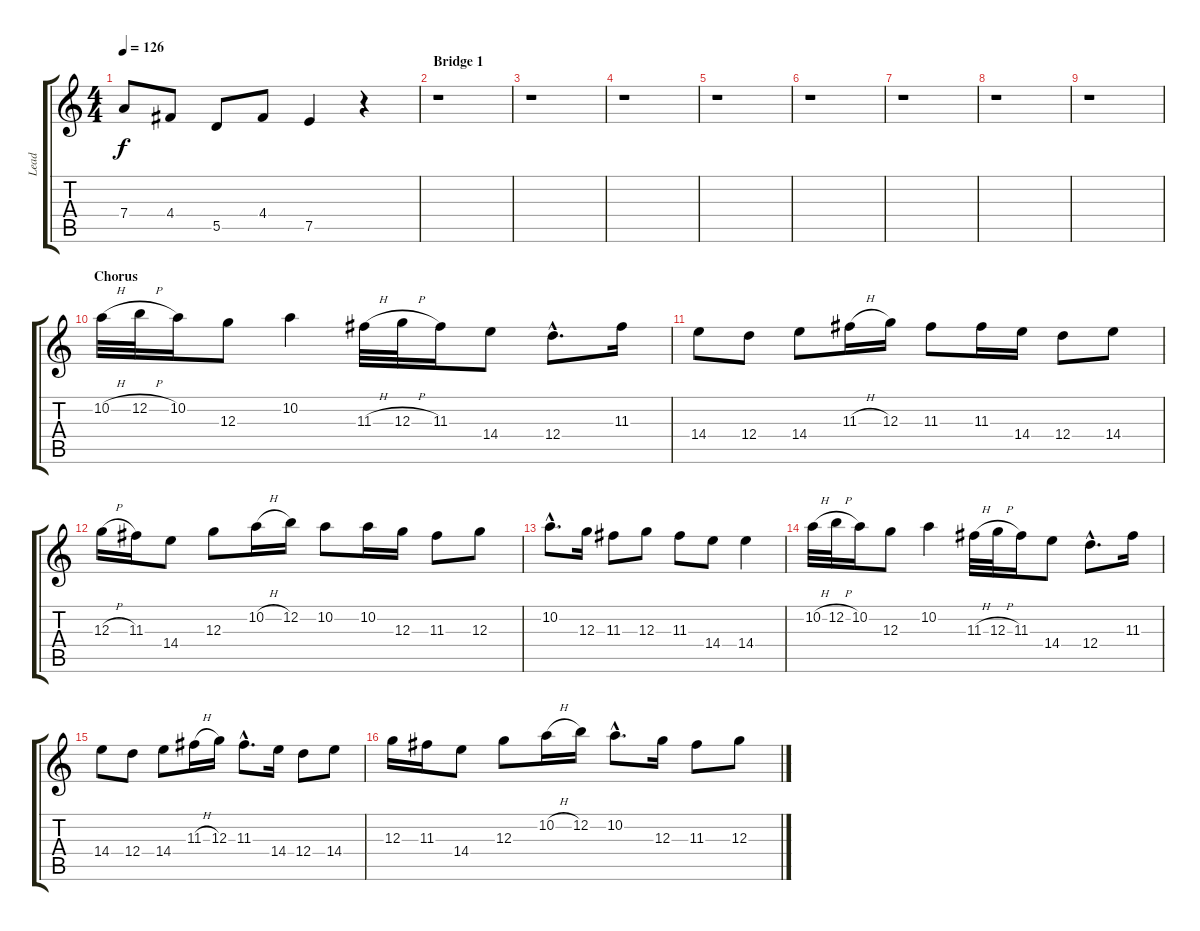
\track ("Lead" "Lead") {instrument distortionguitar}
\staff {score tabs}
\tuning (E4 B3 G3 D3 A2 E2) {hide}
\ts (4 4)
\tempo 126
\clef g2
\ks c
7.4.8{dy f} 4.4.8 5.5.8 4.4.8 7.5.4 r.4 |
\section ("" "Bridge 1")
r.1 |
r.1 |
r.1 |
r.1 |
r.1 |
r.1 |
r.1 |
r.1 |
\section ("" "Chorus")
10.2{h}.32 12.2{h}.32 10.2.16 12.3.8 10.2.4 11.3{h}.32 12.3{h}.32 11.3.16 14.4.8 12.4{hac}.8{d} 11.3.16 |
14.4.8 12.4.8 14.4.8 11.3{h}.16 12.3.16 11.3.8 11.3.16 14.4.16 12.4.8 14.4.8 |
12.3{h}.16 11.3.16 14.4.8 12.3.8 10.2{h}.16 12.2.16 10.2.8 10.2.16 12.3.16 11.3.8 12.3.8 |
10.2{hac}.8{d} 12.3.16 11.3.8 12.3.8 11.3.8 14.4.8 14.4.4 |
10.2{h}.32 12.2{h}.32 10.2.16 12.3.8 10.2.4 11.3{h}.32 12.3{h}.32 11.3.16 14.4.8 12.4{hac}.8{d} 11.3.16 |
14.4.8 12.4.8 14.4.8 11.3{h}.16 12.3.16 11.3{hac}.8{d} 14.4.16 12.4.8 14.4.8 |
12.3.16 11.3.16 14.4.8 12.3.8 10.2{h}.16 12.2.16 10.2{hac}.8{d} 12.3.16 11.3.8 12.3.8
